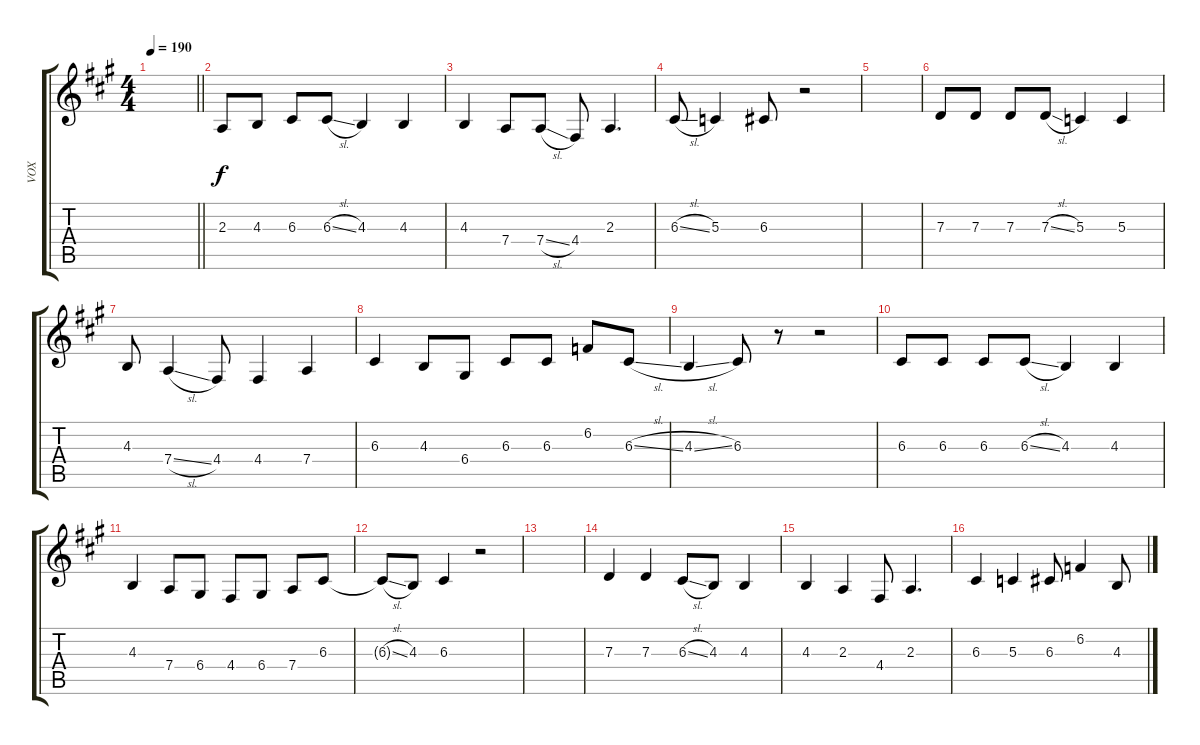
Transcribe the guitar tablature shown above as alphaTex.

\track ("VOX" "VOX") {instrument brasssection}
\staff {score tabs}
\tuning (E4 B3 G3 D3 A2 E2) {hide}
\ts (4 4)
\tempo 190
\clef g2
\barLineRight lightlight
\ks a
|
2.3.8 4.3.8 6.3.8 6.3{sl}.8 4.3.4 4.3.4 |
4.3.4 7.4.8 7.4{sl}.8 4.4.8 2.3.4{d} |
6.3{sl}.8 5.3.4 6.3.8 r.2 |
|
7.3.8 7.3.8 7.3.8 7.3{sl}.8 5.3.4 5.3.4 |
4.3.8 7.4{sl}.4 4.4.8 4.4.4 7.4.4 |
6.3.4 4.3.8 6.4.8 6.3.8 6.3.8 6.2.8 6.3{sl}.8 |
4.3{sl}.4 6.3.8 r.8 r.2 |
6.3.8 6.3.8 6.3.8 6.3{sl}.8 4.3.4 4.3.4 |
4.3.4 7.4.8 6.4.8 4.4.8 6.4.8 7.4.8 6.3.8 |
6.3{sl t}.8 4.3.8 6.3.4 r.2 |
|
7.3.4 7.3.4 6.3{sl}.8 4.3.8 4.3.4 |
4.3.4 2.3.4 4.4.8 2.3.4{d} |
6.3.4 5.3.4 6.3.8 6.2.4 4.3.8
